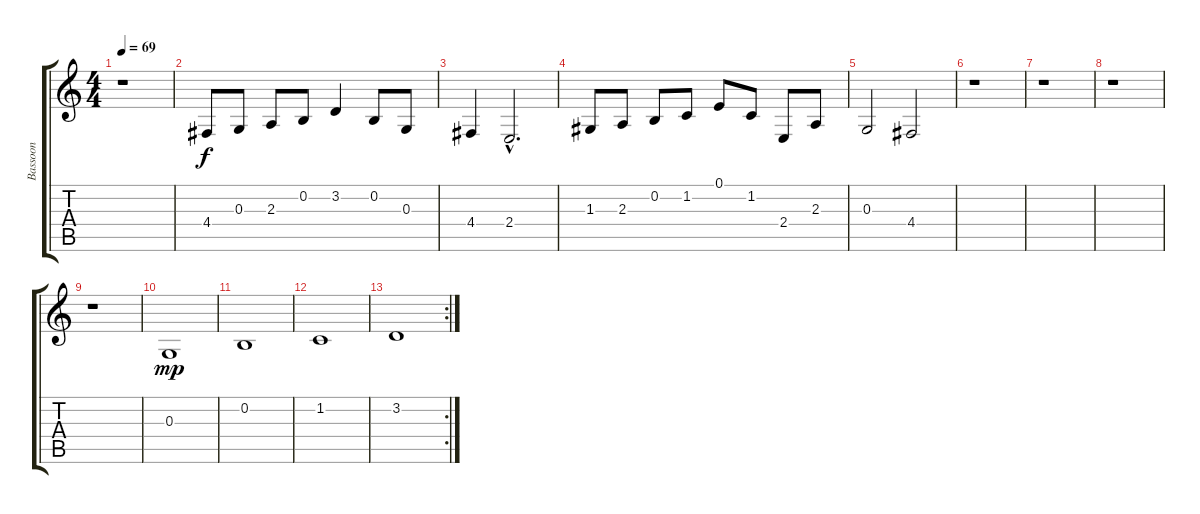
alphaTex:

\track ("Bassoon" "Bassoon") {instrument bassoon}
\staff {score tabs}
\tuning (E4 B3 G3 D3 A2 E2) {hide}
\ts (4 4)
\tempo 69
\clef g2
\ks c
r.1{dy f} |
4.4.8 0.3.8 2.3.8 0.2.8 3.2.4 0.2.8 0.3.8 |
4.4.4 2.4{hac}.2{d} |
1.3.8 2.3.8 0.2.8 1.2.8 0.1.8 1.2.8 2.4.8 2.3.8 |
0.3.2 4.4.2 |
r.1 |
r.1 |
r.1 |
r.1 |
0.3.1{dy mp} |
0.2.1 |
1.2.1 |
\rc 2
3.2.1
